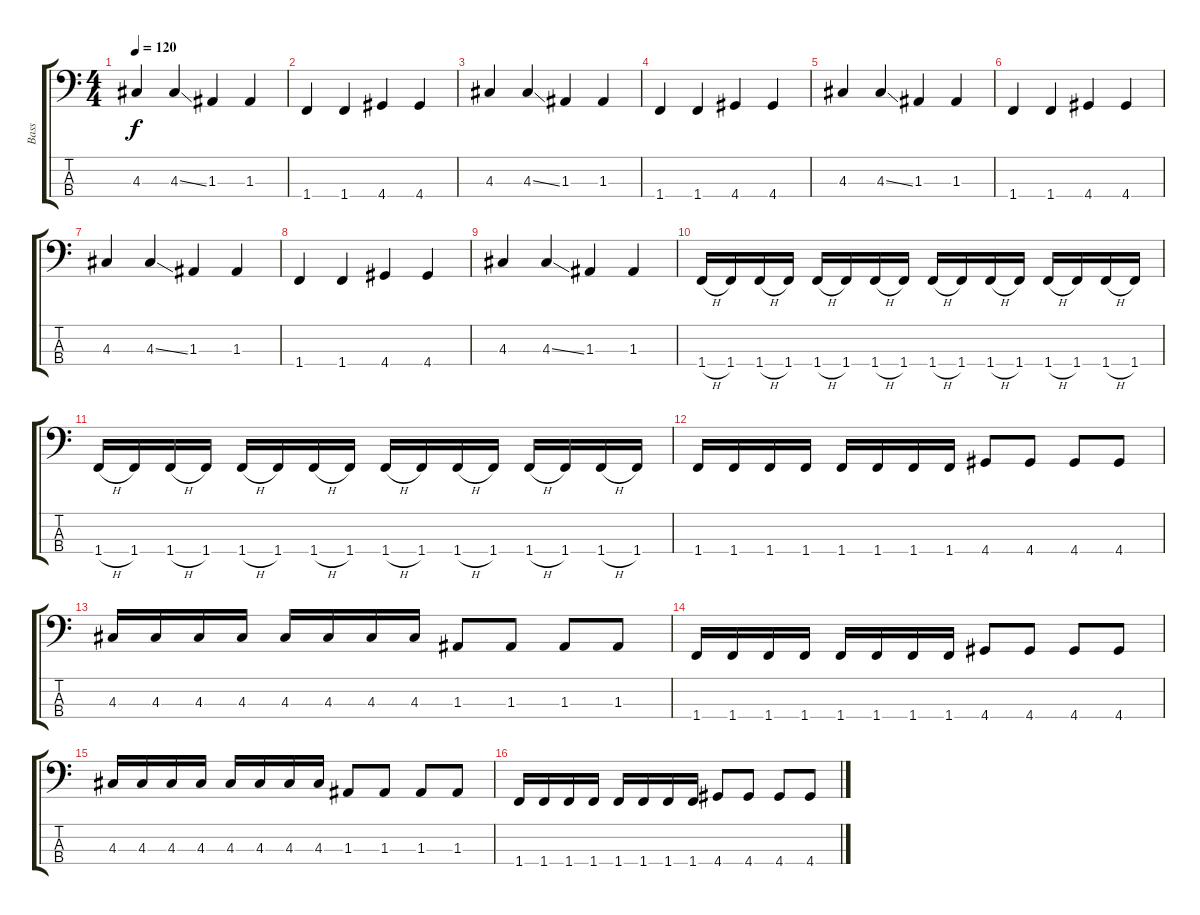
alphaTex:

\track ("Bass" "Bass") {instrument acousticguitarnylon}
\staff {score tabs}
\tuning (G2 D2 A1 E1) {hide}
\ts (4 4)
\tempo 120
\clef f4
\ks c
4.3.4{dy f} 4.3{ss}.4 1.3.4 1.3.4 |
1.4.4 1.4.4 4.4.4 4.4.4 |
4.3.4 4.3{ss}.4 1.3.4 1.3.4 |
1.4.4 1.4.4 4.4.4 4.4.4 |
4.3.4 4.3{ss}.4 1.3.4 1.3.4 |
1.4.4 1.4.4 4.4.4 4.4.4 |
4.3.4 4.3{ss}.4 1.3.4 1.3.4 |
1.4.4 1.4.4 4.4.4 4.4.4 |
4.3.4 4.3{ss}.4 1.3.4 1.3.4 |
1.4{h}.16 1.4.16 1.4{h}.16 1.4.16 1.4{h}.16 1.4.16 1.4{h}.16 1.4.16 1.4{h}.16 1.4.16 1.4{h}.16 1.4.16 1.4{h}.16 1.4.16 1.4{h}.16 1.4.16 |
1.4{h}.16 1.4.16 1.4{h}.16 1.4.16 1.4{h}.16 1.4.16 1.4{h}.16 1.4.16 1.4{h}.16 1.4.16 1.4{h}.16 1.4.16 1.4{h}.16 1.4.16 1.4{h}.16 1.4.16 |
1.4.16 1.4.16 1.4.16 1.4.16 1.4.16 1.4.16 1.4.16 1.4.16 4.4.8 4.4.8 4.4.8 4.4.8 |
4.3.16 4.3.16 4.3.16 4.3.16 4.3.16 4.3.16 4.3.16 4.3.16 1.3.8 1.3.8 1.3.8 1.3.8 |
1.4.16 1.4.16 1.4.16 1.4.16 1.4.16 1.4.16 1.4.16 1.4.16 4.4.8 4.4.8 4.4.8 4.4.8 |
4.3.16 4.3.16 4.3.16 4.3.16 4.3.16 4.3.16 4.3.16 4.3.16 1.3.8 1.3.8 1.3.8 1.3.8 |
1.4.16 1.4.16 1.4.16 1.4.16 1.4.16 1.4.16 1.4.16 1.4.16 4.4.8 4.4.8 4.4.8 4.4.8
